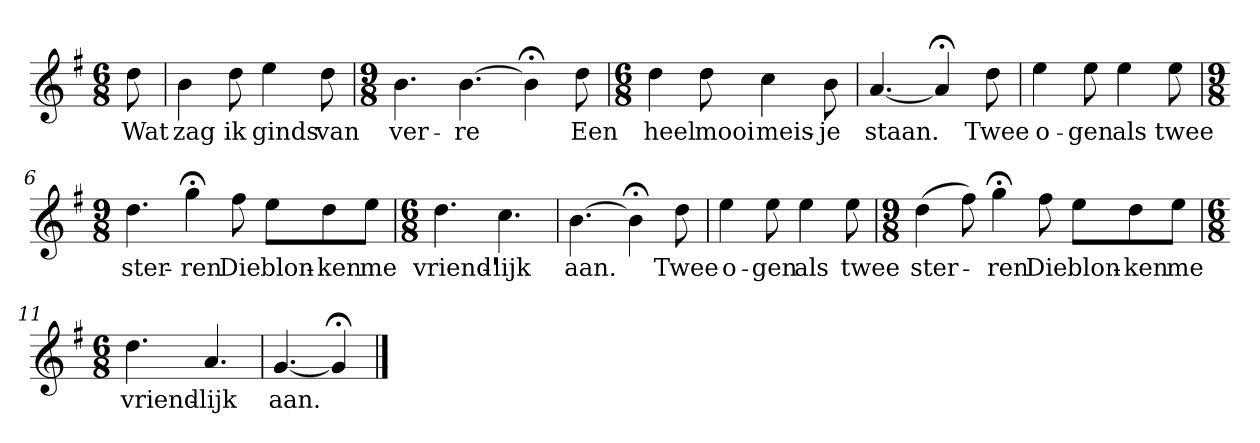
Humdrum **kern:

**kern	**text
*part1	*part1
*staff1	*staff1
*k[f#]	*
*G:	*
*M6/8	*
*MM120	*
=	=
8dd	Wat
=1	=1
4b	zag
8dd	ik
4ee	ginds
8dd	van
=2	=2
*M9/8	*
4.b	ver-
[4.b	-re
4b;<]	.
8dd	Een
=3	=3
*M6/8	*
4dd	heel
8dd	mooi
4cc	meis-
8b	-je
=4	=4
[4.a	staan.
4a;<]	.
8dd	Twee
=5	=5
4ee	o-
8ee	-gen
4ee	als
8ee	twee
=6	=6
*M9/8	*
4.dd	ster-
4gg;<	-ren
8ff#	Die
8eeL	blon-
8dd	-ken
8eeJ	me
=7	=7
*M6/8	*
4.dd	vriend'-
4.cc	-lijk
=8	=8
[4.b	aan.
4b;<]	.
8dd	Twee
=9	=9
4ee	o-
8ee	-gen
4ee	als
8ee	twee
=10	=10
*M9/8	*
(4dd	ster-
8ff#)	.
4gg;<	-ren
8ff#	Die
8eeL	blon-
8dd	-ken
8eeJ	me
=11	=11
*M6/8	*
4.dd	vriend'-
4.a	-lijk
=12	=12
[4.g	aan.
4g;<]	.
==	==
*-	*-
